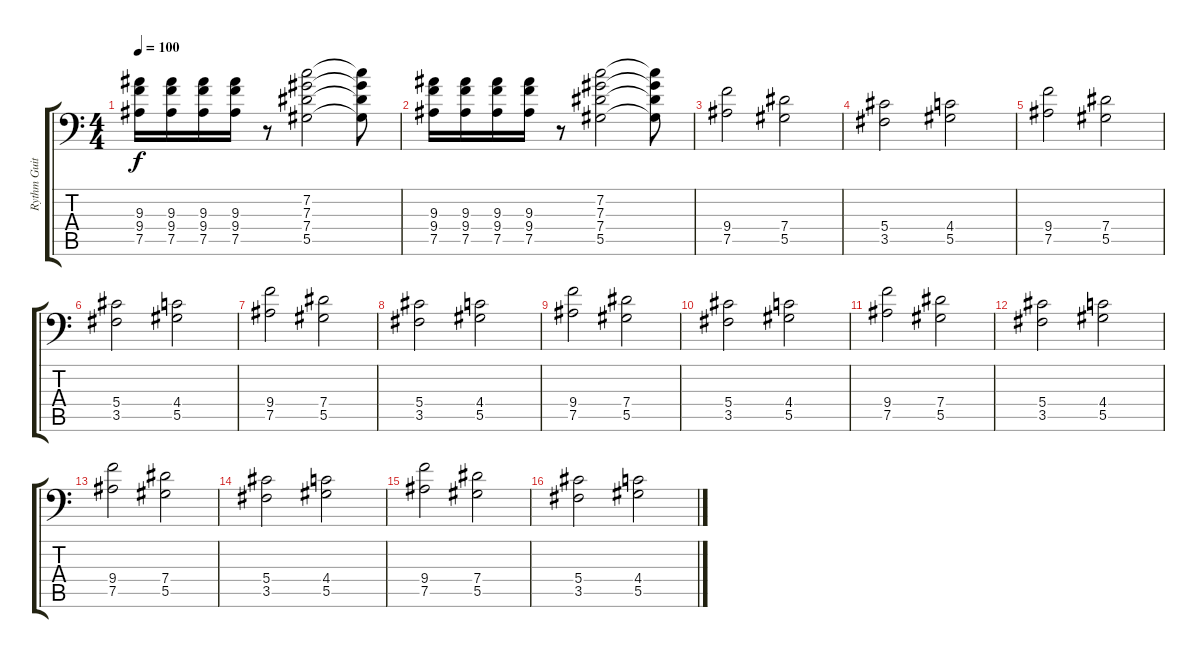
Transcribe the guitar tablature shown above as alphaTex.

\track ("Rythm Guitar" "Rythm Guit") {instrument electricguitarjazz}
\staff {score tabs}
\tuning (Bb3 F3 Db3 Ab2 Eb2 Bb1) {hide}
\ts (4 4)
\tempo 100
\clef f4
\ks c
(9.3 9.4 7.5).16{dy f} (9.3 9.4 7.5).16 (9.3 9.4 7.5).16 (9.3 9.4 7.5).16 r.8 (7.2 7.3 7.4 5.5).2 (7.2{t} 7.3{t} 7.4{t} 5.5{t}).8 |
(9.3 9.4 7.5).16 (9.3 9.4 7.5).16 (9.3 9.4 7.5).16 (9.3 9.4 7.5).16 r.8 (7.2 7.3 7.4 5.5).2 (7.2{t} 7.3{t} 7.4{t} 5.5{t}).8 |
(9.4 7.5).2 (7.4 5.5).2 |
(5.4 3.5).2 (4.4 5.5).2 |
(9.4 7.5).2 (7.4 5.5).2 |
(5.4 3.5).2 (4.4 5.5).2 |
(9.4 7.5).2 (7.4 5.5).2 |
(5.4 3.5).2 (4.4 5.5).2 |
(9.4 7.5).2 (7.4 5.5).2 |
(5.4 3.5).2 (4.4 5.5).2 |
(9.4 7.5).2 (7.4 5.5).2 |
(5.4 3.5).2 (4.4 5.5).2 |
(9.4 7.5).2 (7.4 5.5).2 |
(5.4 3.5).2 (4.4 5.5).2 |
(9.4 7.5).2 (7.4 5.5).2 |
(5.4 3.5).2 (4.4 5.5).2
